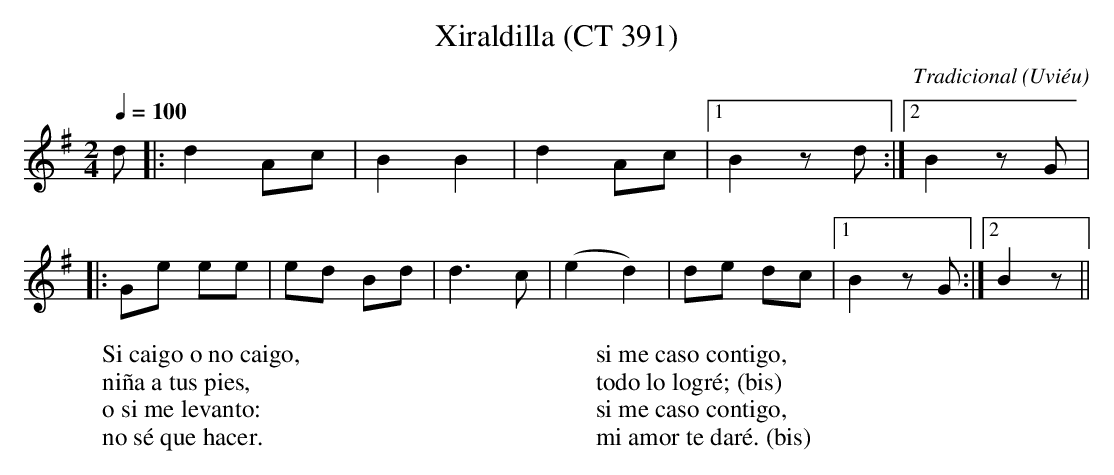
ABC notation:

X:1
T:Xiraldilla (CT 391)
C:Tradicional
O:Uviéu
M:2/4
L:1/8
Q:1/4=100
K:G
d|: d2 Ac|B2 B2|d2 Ac|[1 B2 zd :|[2 B2 zG|
|: Ge ee|ed Bd|d3 c|(e2 d2)|de dc|[1 B2 zG :|[2 B2 z||
W:Si caigo o no caigo,
W:niña a tus pies,
W:o si me levanto:
W:no sé que hacer.
W:
W:si me caso contigo,
W:todo lo logré; (bis)
W:si me caso contigo,
W:mi amor te daré. (bis)
W:
